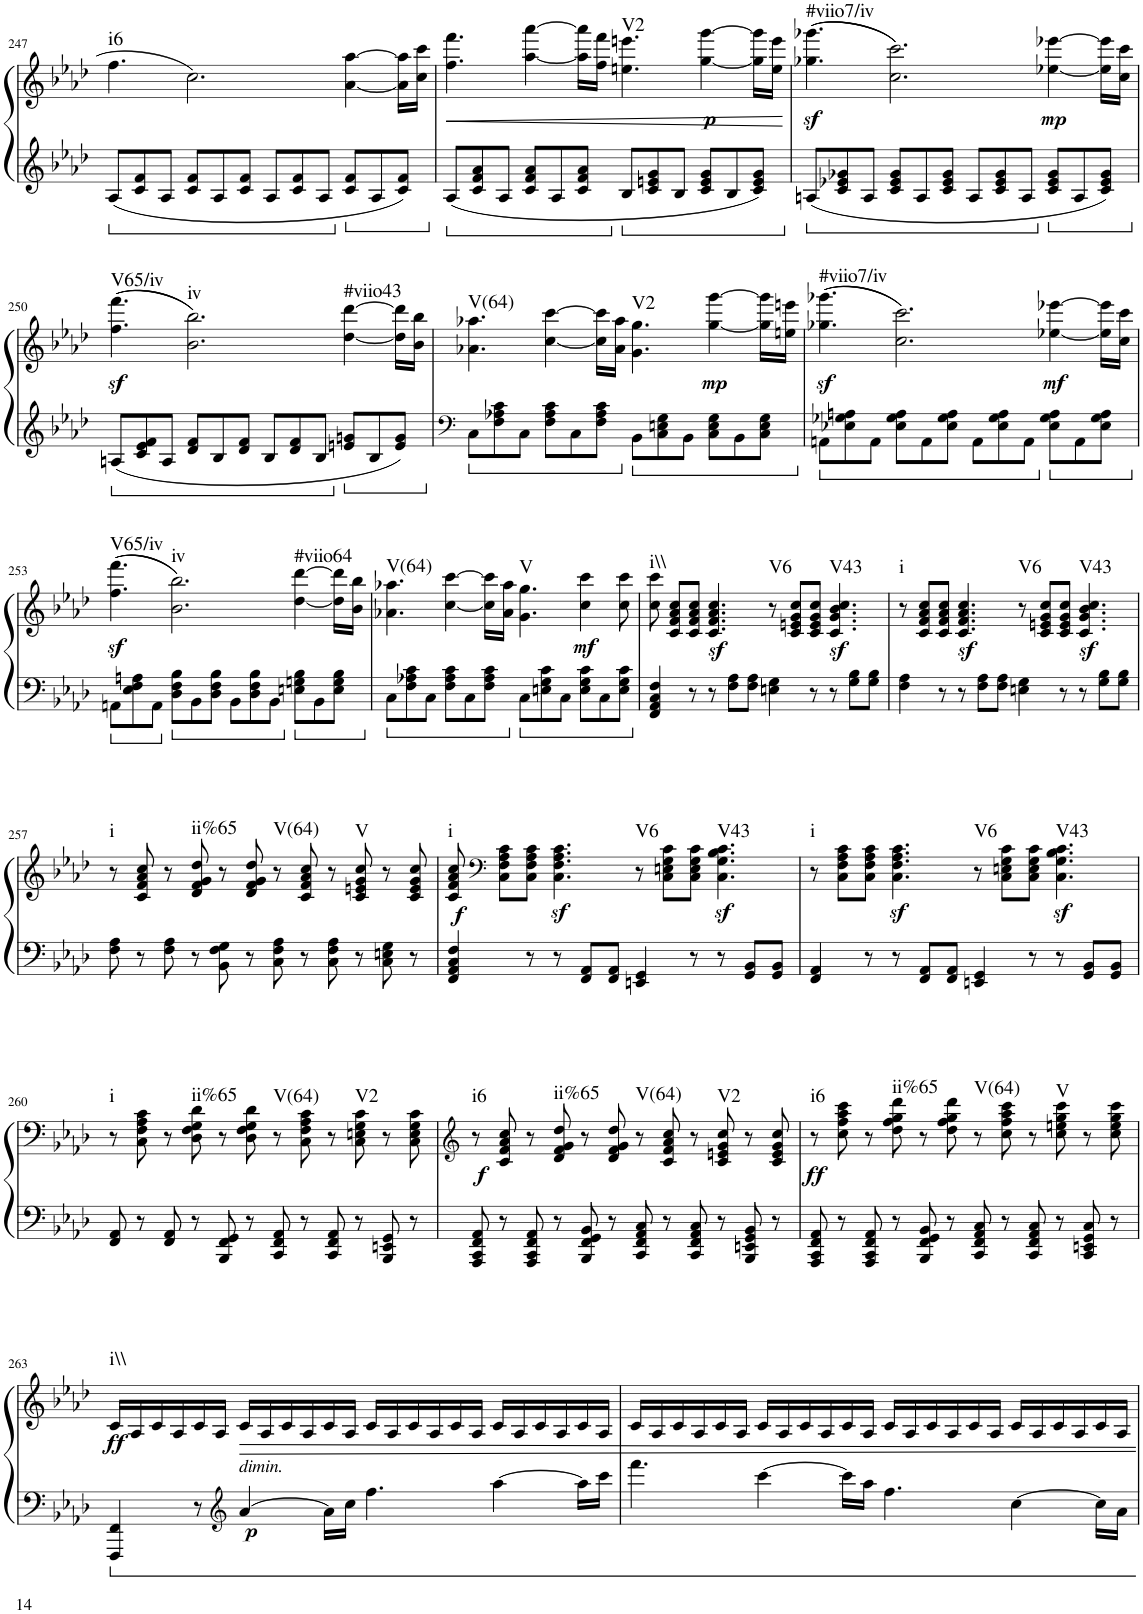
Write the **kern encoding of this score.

**kern	**kern	**dynam	**harte
*part1	*part1	*part1	*part1
*staff2	*staff1	*staff1/2	*
*I"Piano	*	*	*
*I'Pno.	*	*	*
!!LO:PB:g=z
*clefG2	*clefG2	*	*
*k[b-e-a-d-]	*k[b-e-a-d-]	*	*
*M12/8	*M12/8	*	*
=247	=247	=247	=247
!	!	!	!LO:H:kt=i6
8A-/L	4.ff\	.	N
8c/ 8f/	.	.	.
8A-/J	.	.	.
8c/ 8f/L	2.cc\	.	.
8A-/	.	.	.
8c/ 8f/J	.	.	.
8A-/L	.	.	.
8c/ 8f/	.	.	.
8A-/J	.	.	.
8c/ 8f/L	[4a-\ [4aa-\	.	.
8A-/	.	.	.
8c/ 8f/J	16a-\] 16aa-\]LL	.	.
.	16cc\ 16ccc\JJ	.	.
=248	=248	=248	=248
!	!	!LO:HP:b	!
8A-/L	4.ff\ 4.fff\	<	.
8c/ 8f/ 8a-/	.	.	.
8A-/J	.	.	.
8c/ 8f/ 8a-/L	[4aa-\ [4aaa-\	.	.
8A-/	.	.	.
8c/ 8f/ 8a-/J	16aa-\] 16aaa-\]LL	.	.
.	16ff\ 16fff\JJ	.	.
!	!	!	!LO:H:kt=V2
8B-/L	4.een\ 4.eeen\	.	N
8c/ 8en/ 8g/	.	.	.
8B-/J	.	.	.
!	!	!LO:DY:b	!
8c/ 8e/ 8g/L	[4gg\ [4ggg\	p	.
8B-/	.	.	.
8c/ 8e/ 8g/J	16gg\] 16ggg\]LL	.	.
.	16ee\ 16eee\JJ	.	.
.	.	[	.
=249	=249	=249	=249
!	!	!LO:DY:b	!LO:H:kt=#viio7/iv
8An/L	((4.gg-X\ 4.ggg-X\	sf	N
8c/ 8e-X/ 8g-X/	.	.	.
8A/J	.	.	.
8c/ 8e-/ 8g-/L	2.cc\ 2.ccc\))	.	.
8A/	.	.	.
8c/ 8e-/ 8g-/J	.	.	.
8A/L	.	.	.
8c/ 8e-/ 8g-/	.	.	.
8A/J	.	.	.
!	!	!LO:DY:b	!
8c/ 8e-/ 8g-/L	[4ee-X\ [4eee-X\	mp	.
8A/	.	.	.
8c/ 8e-/ 8g-/J	16ee-\] 16eee-\]LL	.	.
.	16cc\ 16ccc\JJ	.	.
!!LO:LB:g=z
=250	=250	=250	=250
!	!	!LO:DY:b	!LO:H:kt=V65/iv
8An/L	((4.ff\ 4.fff\	sf	N
8c/ 8e-/ 8f/	.	.	.
8A/J	.	.	.
!	!	!	!LO:H:kt=iv
8d-/ 8f/L	2.b-\ 2.bb-\))	.	N
8B-/	.	.	.
8d-/ 8f/J	.	.	.
8B-/L	.	.	.
8d-/ 8f/	.	.	.
8B-/J	.	.	.
!	!	!	!LO:H:kt=#viio43
8en/ 8gn/L	[4dd-\ [4ddd-\	.	N
8B-/	.	.	.
8e/ 8g/J	16dd-\] 16ddd-\]LL	.	.
.	16b-\ 16bb-\JJ	.	.
=251	=251	=251	=251
*clefF4	*	*	*
!	!	!	!LO:H:kt=V(64)
8C\L	4.a-X\ 4.aa-X\	.	N
8F\ 8A-X\ 8c\	.	.	.
8C\J	.	.	.
8F\ 8A-\ 8c\L	[4cc\ [4ccc\	.	.
8C\	.	.	.
8F\ 8A-\ 8c\J	16cc\] 16ccc\]LL	.	.
.	16a-\ 16aa-\JJ	.	.
!	!	!	!LO:H:kt=V2
8BB-\L	4.g\ 4.gg\	.	N
8C\ 8En\ 8G\	.	.	.
8BB-\J	.	.	.
!	!	!LO:DY:b	!
8C\ 8E\ 8G\L	[4gg\ [4ggg\	mp	.
8BB-\	.	.	.
8C\ 8E\ 8G\J	16gg\] 16ggg\]LL	.	.
.	16een\ 16eeen\JJ	.	.
=252	=252	=252	=252
!	!	!LO:DY:b	!LO:H:kt=#viio7/iv
8AAn\L	((4.gg-X\ 4.ggg-X\	sf	N
8E-X\ 8G-X\ 8An\	.	.	.
8AA\J	.	.	.
8E-\ 8G-\ 8A\L	2.cc\ 2.ccc\))	.	.
8AA\	.	.	.
8E-\ 8G-\ 8A\J	.	.	.
8AA\L	.	.	.
8E-\ 8G-\ 8A\	.	.	.
8AA\J	.	.	.
!	!	!LO:DY:b	!
8E-\ 8G-\ 8A\L	[4ee-X\ [4eee-X\	mf	.
8AA\	.	.	.
8E-\ 8G-\ 8A\J	16ee-\] 16eee-\]LL	.	.
.	16cc\ 16ccc\JJ	.	.
!!LO:LB:g=z
=253	=253	=253	=253
!	!	!LO:DY:b	!LO:H:kt=V65/iv
8AAn\L	((4.ff\ 4.fff\	sf	N
8E-\ 8F\ 8An\	.	.	.
8AA\J	.	.	.
!	!	!	!LO:H:kt=iv
8D-\ 8F\ 8B-\L	2.b-\ 2.bb-\))	.	N
8BB-\	.	.	.
8D-\ 8F\ 8B-\J	.	.	.
8BB-\L	.	.	.
8D-\ 8F\ 8B-\	.	.	.
8BB-\J	.	.	.
!	!	!	!LO:H:kt=#viio64
8En\ 8Gn\ 8B-\L	[4dd-\ [4ddd-\	.	N
8BB-\	.	.	.
8E\ 8G\ 8B-\J	16dd-\] 16ddd-\]LL	.	.
.	16b-\ 16bb-\JJ	.	.
=254	=254	=254	=254
!	!	!	!LO:H:kt=V(64)
8C\L	4.a-X\ 4.aa-X\	.	N
8F\ 8A-X\ 8c\	.	.	.
8C\J	.	.	.
8F\ 8A-\ 8c\L	[4cc\ [4ccc\	.	.
8C\	.	.	.
8F\ 8A-\ 8c\J	16cc\] 16ccc\]LL	.	.
.	16a-\ 16aa-\JJ	.	.
!	!	!	!LO:H:kt=V
8C\L	4.g\ 4.gg\	.	N
8En\ 8G\ 8c\	.	.	.
8C\J	.	.	.
!	!	!LO:DY:b	!
8E\ 8G\ 8c\L	4cc\ 4ccc\	mf	.
8C\	.	.	.
8E\ 8G\ 8c\J	8cc\ 8ccc\	.	.
=255	=255	=255	=255
!	!	!	!LO:H:kt=i\\
4FF/ 4AA-/ 4C/ 4F/	8cc\ 8ccc\	.	N
.	8c/ 8f/ 8a-/ 8cc/L	.	.
8r	8c/ 8f/ 8a-/ 8cc/J	.	.
8r	4.c/z< 4.f/z< 4.a-/z< 4.cc/z<	.	.
8F\ 8A-\L	.	.	.
8F\ 8A-\J	.	.	.
!	!	!	!LO:H:kt=V6
4En\ 4G\	8r	.	N
.	8c/ 8en/ 8g/ 8cc/L	.	.
8r	8c/ 8e/ 8g/ 8cc/J	.	.
!	!	!LO:DY:b	!LO:H:kt=V43
8r	4.c/ 4.g/ 4.b-/ 4.cc/	sf	N
8G\ 8B-\L	.	.	.
8G\ 8B-\J	.	.	.
=256	=256	=256	=256
!	!	!	!LO:H:kt=i
4F\ 4A-\	8r	.	N
.	8c/ 8f/ 8a-/ 8cc/L	.	.
8r	8c/ 8f/ 8a-/ 8cc/J	.	.
8r	4.c/z< 4.f/z< 4.a-/z< 4.cc/z<	.	.
8F\ 8A-\L	.	.	.
8F\ 8A-\J	.	.	.
!	!	!	!LO:H:kt=V6
4En\ 4G\	8r	.	N
.	8c/ 8en/ 8g/ 8cc/L	.	.
8r	8c/ 8e/ 8g/ 8cc/J	.	.
!	!	!LO:DY:b	!LO:H:kt=V43
8r	4.c/ 4.g/ 4.b-/ 4.cc/	sf	N
8G\ 8B-\L	.	.	.
8G\ 8B-\J	.	.	.
!!LO:LB:g=z
=257	=257	=257	=257
!	!	!	!LO:H:kt=i
8F\ 8A-\	8r	.	N
8r	8c/ 8f/ 8a-/ 8cc/	.	.
8F\ 8A-\	8r	.	.
!	!	!	!LO:H:kt=ii%65
8r	8d-/ 8f/ 8g/ 8dd-/	.	N
8BB-\ 8F\ 8G\	8r	.	.
8r	8d-/ 8f/ 8g/ 8dd-/	.	.
!	!	!	!LO:H:kt=V(64)
8C\ 8F\ 8A-\	8r	.	N
8r	8c/ 8f/ 8a-/ 8cc/	.	.
8C\ 8F\ 8A-\	8r	.	.
!	!	!	!LO:H:kt=V
8r	8c/ 8en/ 8g/ 8cc/	.	N
8C\ 8En\ 8G\	8r	.	.
8r	8c/ 8e/ 8g/ 8cc/	.	.
=258	=258	=258	=258
!	!	!LO:DY:b	!LO:H:kt=i
4FF/ 4AA-/ 4C/ 4F/	8c/ 8f/ 8a-/ 8cc/	f	N
*	*clefF4	*	*
.	8C\ 8F\ 8A-\ 8c\L	.	.
8r	8C\ 8F\ 8A-\ 8c\J	.	.
8r	4.C\z< 4.F\z< 4.A-\z< 4.c\z<	.	.
8FF/ 8AA-/L	.	.	.
8FF/ 8AA-/J	.	.	.
!	!	!	!LO:H:kt=V6
4EEn/ 4GG/	8r	.	N
.	8C\ 8En\ 8G\ 8c\L	.	.
8r	8C\ 8E\ 8G\ 8c\J	.	.
!	!	!LO:DY:b	!LO:H:kt=V43
8r	4.C\ 4.G\ 4.B-\ 4.c\	sf	N
8GG/ 8BB-/L	.	.	.
8GG/ 8BB-/J	.	.	.
=259	=259	=259	=259
!	!	!	!LO:H:kt=i
4FF/ 4AA-/	8r	.	N
.	8C\ 8F\ 8A-\ 8c\L	.	.
8r	8C\ 8F\ 8A-\ 8c\J	.	.
8r	4.C\z< 4.F\z< 4.A-\z< 4.c\z<	.	.
8FF/ 8AA-/L	.	.	.
8FF/ 8AA-/J	.	.	.
!	!	!	!LO:H:kt=V6
4EEn/ 4GG/	8r	.	N
.	8C\ 8En\ 8G\ 8c\L	.	.
8r	8C\ 8E\ 8G\ 8c\J	.	.
!	!	!LO:DY:b	!LO:H:kt=V43
8r	4.C\ 4.G\ 4.B-\ 4.c\	sf	N
8GG/ 8BB-/L	.	.	.
8GG/ 8BB-/J	.	.	.
!!LO:LB:g=z
=260	=260	=260	=260
!	!	!	!LO:H:kt=i
8FF/ 8AA-/	8r	.	N
8r	8C\ 8F\ 8A-\ 8c\	.	.
8FF/ 8AA-/	8r	.	.
!	!	!	!LO:H:kt=ii%65
8r	8D-\ 8F\ 8G\ 8d-\	.	N
8BBB-/ 8FF/ 8GG/	8r	.	.
8r	8D-\ 8F\ 8G\ 8d-\	.	.
!	!	!	!LO:H:kt=V(64)
8CC/ 8FF/ 8AA-/	8r	.	N
8r	8C\ 8F\ 8A-\ 8c\	.	.
8CC/ 8FF/ 8AA-/	8r	.	.
!	!	!	!LO:H:kt=V2
8r	8C\ 8En\ 8G\ 8c\	.	N
8BBB-/ 8EEn/ 8GG/	8r	.	.
8r	8C\ 8E\ 8G\ 8c\	.	.
=261	=261	=261	=261
*	*clefG2	*	*
!	!	!LO:DY:b	!LO:H:kt=i6
8AAA-/ 8CC/ 8FF/ 8AA-/	8r	f	N
8r	8c/ 8f/ 8a-/ 8cc/	.	.
8AAA-/ 8CC/ 8FF/ 8AA-/	8r	.	.
!	!	!	!LO:H:kt=ii%65
8r	8d-/ 8f/ 8g/ 8dd-/	.	N
8BBB-/ 8FF/ 8GG/ 8BB-/	8r	.	.
8r	8d-/ 8f/ 8g/ 8dd-/	.	.
!	!	!	!LO:H:kt=V(64)
8CC/ 8FF/ 8AA-/ 8C/	8r	.	N
8r	8c/ 8f/ 8a-/ 8cc/	.	.
8CC/ 8FF/ 8AA-/ 8C/	8r	.	.
!	!	!	!LO:H:kt=V2
8r	8c/ 8en/ 8g/ 8cc/	.	N
8BBB-/ 8EEn/ 8GG/ 8BB-/	8r	.	.
8r	8c/ 8e/ 8g/ 8cc/	.	.
=262	=262	=262	=262
!	!	!LO:DY:b	!LO:H:kt=i6
8AAA-/ 8CC/ 8FF/ 8AA-/	8r	ff	N
8r	8cc\ 8ff\ 8aa-\ 8ccc\	.	.
8AAA-/ 8CC/ 8FF/ 8AA-/	8r	.	.
!	!	!	!LO:H:kt=ii%65
8r	8dd-\ 8ff\ 8gg\ 8ddd-\	.	N
8BBB-/ 8FF/ 8GG/ 8BB-/	8r	.	.
8r	8dd-\ 8ff\ 8gg\ 8ddd-\	.	.
!	!	!	!LO:H:kt=V(64)
8CC/ 8FF/ 8AA-/ 8C/	8r	.	N
8r	8cc\ 8ff\ 8aa-\ 8ccc\	.	.
8CC/ 8FF/ 8AA-/ 8C/	8r	.	.
!	!	!	!LO:H:kt=V
8r	8cc\ 8een\ 8gg\ 8ccc\	.	N
8CC/ 8EEn/ 8GG/ 8C/	8r	.	.
8r	8cc\ 8ee\ 8gg\ 8ccc\	.	.
!!LO:LB:g=z
=263	=263	=263	=263
!	!	!LO:DY:b	!LO:H:kt=i\\
4FFF/ 4FF/	16c/LL	ff	N
.	16A-/	.	.
.	16c/	.	.
.	16A-/	.	.
8r	16c/	.	.
.	16A-/JJ	.	.
*clefG2	*	*	*
!LO:TX:a:i:t=dimin.	!	!	!
!	!	!LO:DY:b=2	!
[4a-/	16c/LL	p	.
.	16A-/	.	.
.	16c/	.	.
.	16A-/	.	.
16a-\LL]	16c/	.	.
16cc\JJ	16A-/JJ	.	.
4.ff\	16c/LL	.	.
.	16A-/	.	.
.	16c/	.	.
.	16A-/	.	.
.	16c/	.	.
.	16A-/JJ	.	.
[4aa-\	16c/LL	.	.
.	16A-/	.	.
.	16c/	.	.
.	16A-/	.	.
16aa-\LL]	16c/	.	.
16ccc\JJ	16A-/JJ	.	.
=264	=264	=264	=264
4.fff\	16c/LL	.	.
.	16A-/	.	.
.	16c/	.	.
.	16A-/	.	.
.	16c/	.	.
.	16A-/JJ	.	.
[4ccc\	16c/LL	.	.
.	16A-/	.	.
.	16c/	.	.
.	16A-/	.	.
16ccc\LL]	16c/	.	.
16aa-\JJ	16A-/JJ	.	.
4.ff\	16c/LL	.	.
.	16A-/	.	.
.	16c/	.	.
.	16A-/	.	.
.	16c/	.	.
.	16A-/JJ	.	.
[4cc\	16c/LL	.	.
.	16A-/	.	.
.	16c/	.	.
.	16A-/	.	.
16cc\LL]	16c/	.	.
16a-\JJ	16A-/JJ	.	.
=	=	=	=
*-	*-	*-	*-
